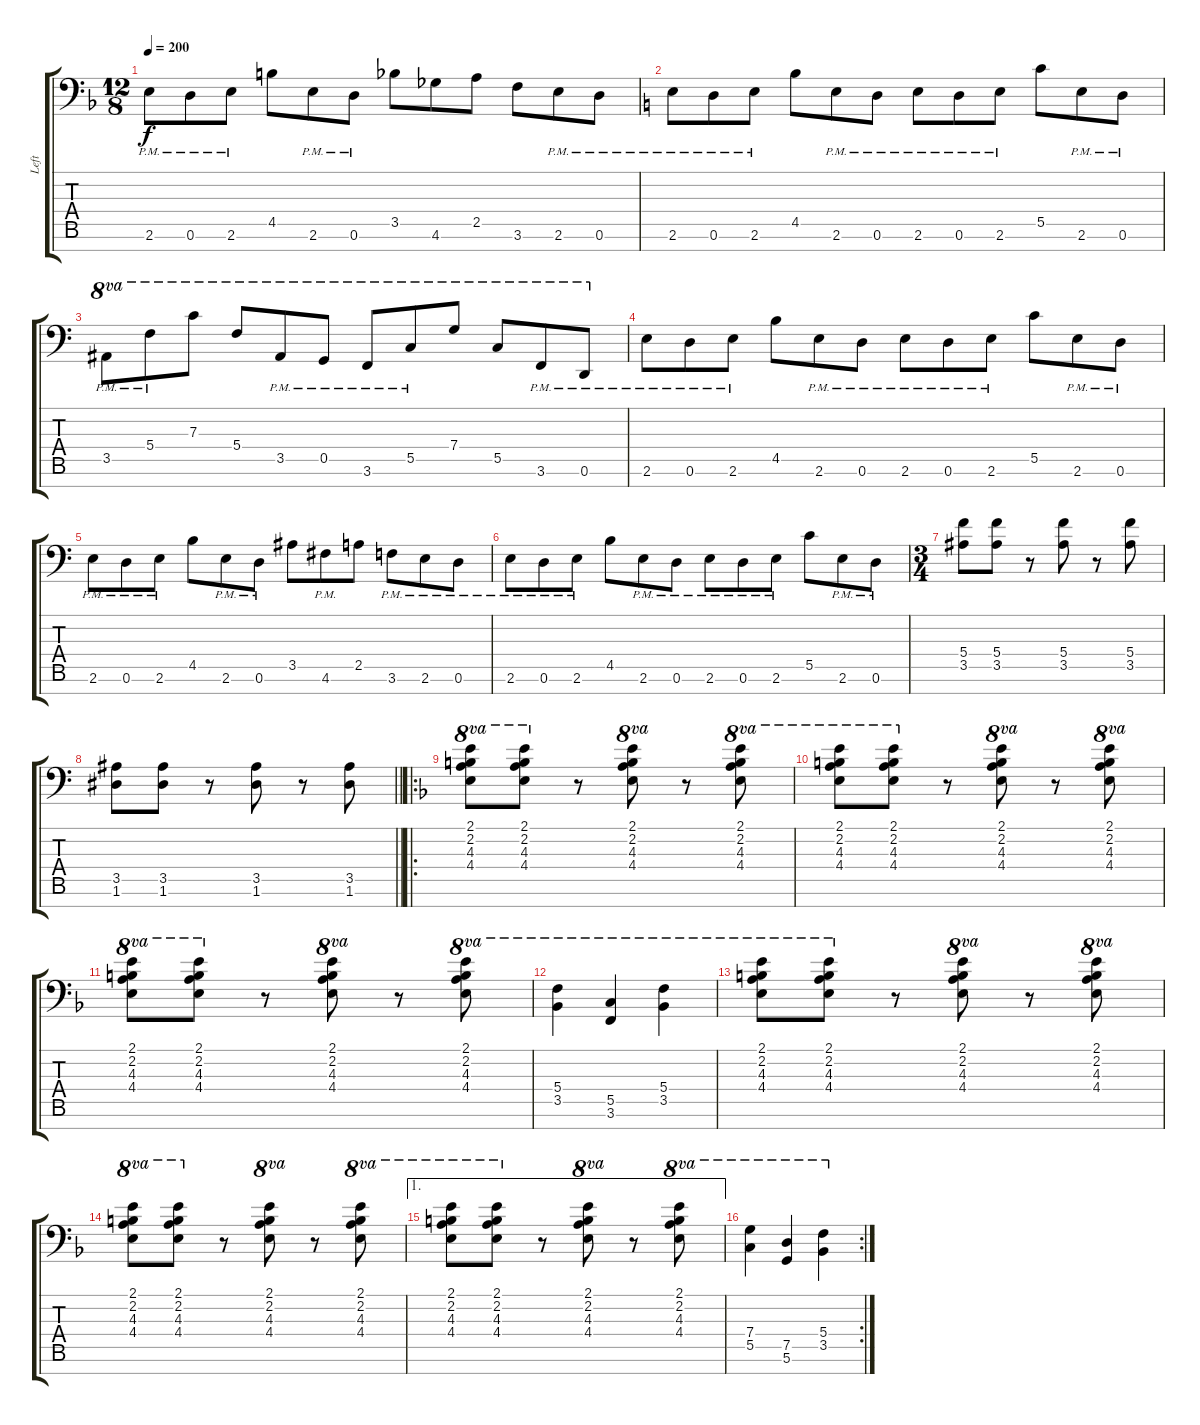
\track ("Left" "Left") {instrument distortionguitar}
\staff {score tabs}
\tuning (D4 A3 F3 C3 G2 D2 A1) {hide}
\ts (12 8)
\tempo 200
\clef f4
\ks f
2.6{pm}.8{dy f} 0.6{pm}.8 2.6{pm}.8 4.5.8 2.6{pm}.8 0.6{pm}.8 3.5.8 4.6.8 2.5.8 3.6.8 2.6{pm}.8 0.6{pm}.8 |
\ks c
2.6{pm}.8 0.6{pm}.8 2.6{pm}.8 4.5.8 2.6{pm}.8 0.6{pm}.8 2.6{pm}.8 0.6{pm}.8 2.6{pm}.8 5.5.8 2.6{pm}.8 0.6{pm}.8 |
3.5{pm}.8{ot 8va} 5.4{pm}.8{ot 8va} 7.3.8{ot 8va} 5.4.8{ot 8va} 3.5{pm}.8{ot 8va} 0.5{pm}.8{ot 8va} 3.6{pm}.8{ot 8va} 5.5{pm}.8{ot 8va} 7.4.8{ot 8va} 5.5.8{ot 8va} 3.6{pm}.8{ot 8va} 0.6{pm}.8{ot 8va} |
2.6{pm}.8 0.6{pm}.8 2.6{pm}.8 4.5.8 2.6{pm}.8 0.6{pm}.8 2.6{pm}.8 0.6{pm}.8 2.6{pm}.8 5.5.8 2.6{pm}.8 0.6{pm}.8 |
2.6{pm}.8 0.6{pm}.8 2.6{pm}.8 4.5.8 2.6{pm}.8 0.6{pm}.8 3.5.8 4.6{pm}.8 2.5.8 3.6{pm}.8 2.6{pm}.8 0.6{pm}.8 |
2.6{pm}.8 0.6{pm}.8 2.6{pm}.8 4.5.8 2.6{pm}.8 0.6{pm}.8 2.6{pm}.8 0.6{pm}.8 2.6{pm}.8 5.5.8 2.6{pm}.8 0.6{pm}.8 |
\ts (3 4)
(5.4 3.5).8 (5.4 3.5).8 r.8 (5.4 3.5).8 r.8 (5.4 3.5).8 |
\barLineRight lightlight
(3.5 1.6).8 (3.5 1.6).8 r.8 (3.5 1.6).8 r.8 (3.5 1.6).8 |
\ro
\ks f
(2.1 2.2 4.3 4.4).8{ot 8va} (2.1 2.2 4.3 4.4).8{ot 8va} r.8 (2.1 2.2 4.3 4.4).8{ot 8va} r.8 (2.1 2.2 4.3 4.4).8{ot 8va} |
(2.1 2.2 4.3 4.4).8{ot 8va} (2.1 2.2 4.3 4.4).8{ot 8va} r.8 (2.1 2.2 4.3 4.4).8{ot 8va} r.8 (2.1 2.2 4.3 4.4).8{ot 8va} |
(2.1 2.2 4.3 4.4).8{ot 8va} (2.1 2.2 4.3 4.4).8{ot 8va} r.8 (2.1 2.2 4.3 4.4).8{ot 8va} r.8 (2.1 2.2 4.3 4.4).8{ot 8va} |
(5.4 3.5).4{ot 8va} (5.5 3.6).4{ot 8va} (5.4 3.5).4{ot 8va} |
(2.1 2.2 4.3 4.4).8{ot 8va} (2.1 2.2 4.3 4.4).8{ot 8va} r.8 (2.1 2.2 4.3 4.4).8{ot 8va} r.8 (2.1 2.2 4.3 4.4).8{ot 8va} |
(2.1 2.2 4.3 4.4).8{ot 8va} (2.1 2.2 4.3 4.4).8{ot 8va} r.8 (2.1 2.2 4.3 4.4).8{ot 8va} r.8 (2.1 2.2 4.3 4.4).8{ot 8va} |
\ae 1
(2.1 2.2 4.3 4.4).8{ot 8va} (2.1 2.2 4.3 4.4).8{ot 8va} r.8 (2.1 2.2 4.3 4.4).8{ot 8va} r.8 (2.1 2.2 4.3 4.4).8{ot 8va} |
\rc 2
(7.4 5.5).4{ot 8va} (7.5 5.6).4{ot 8va} (5.4 3.5).4{ot 8va}
